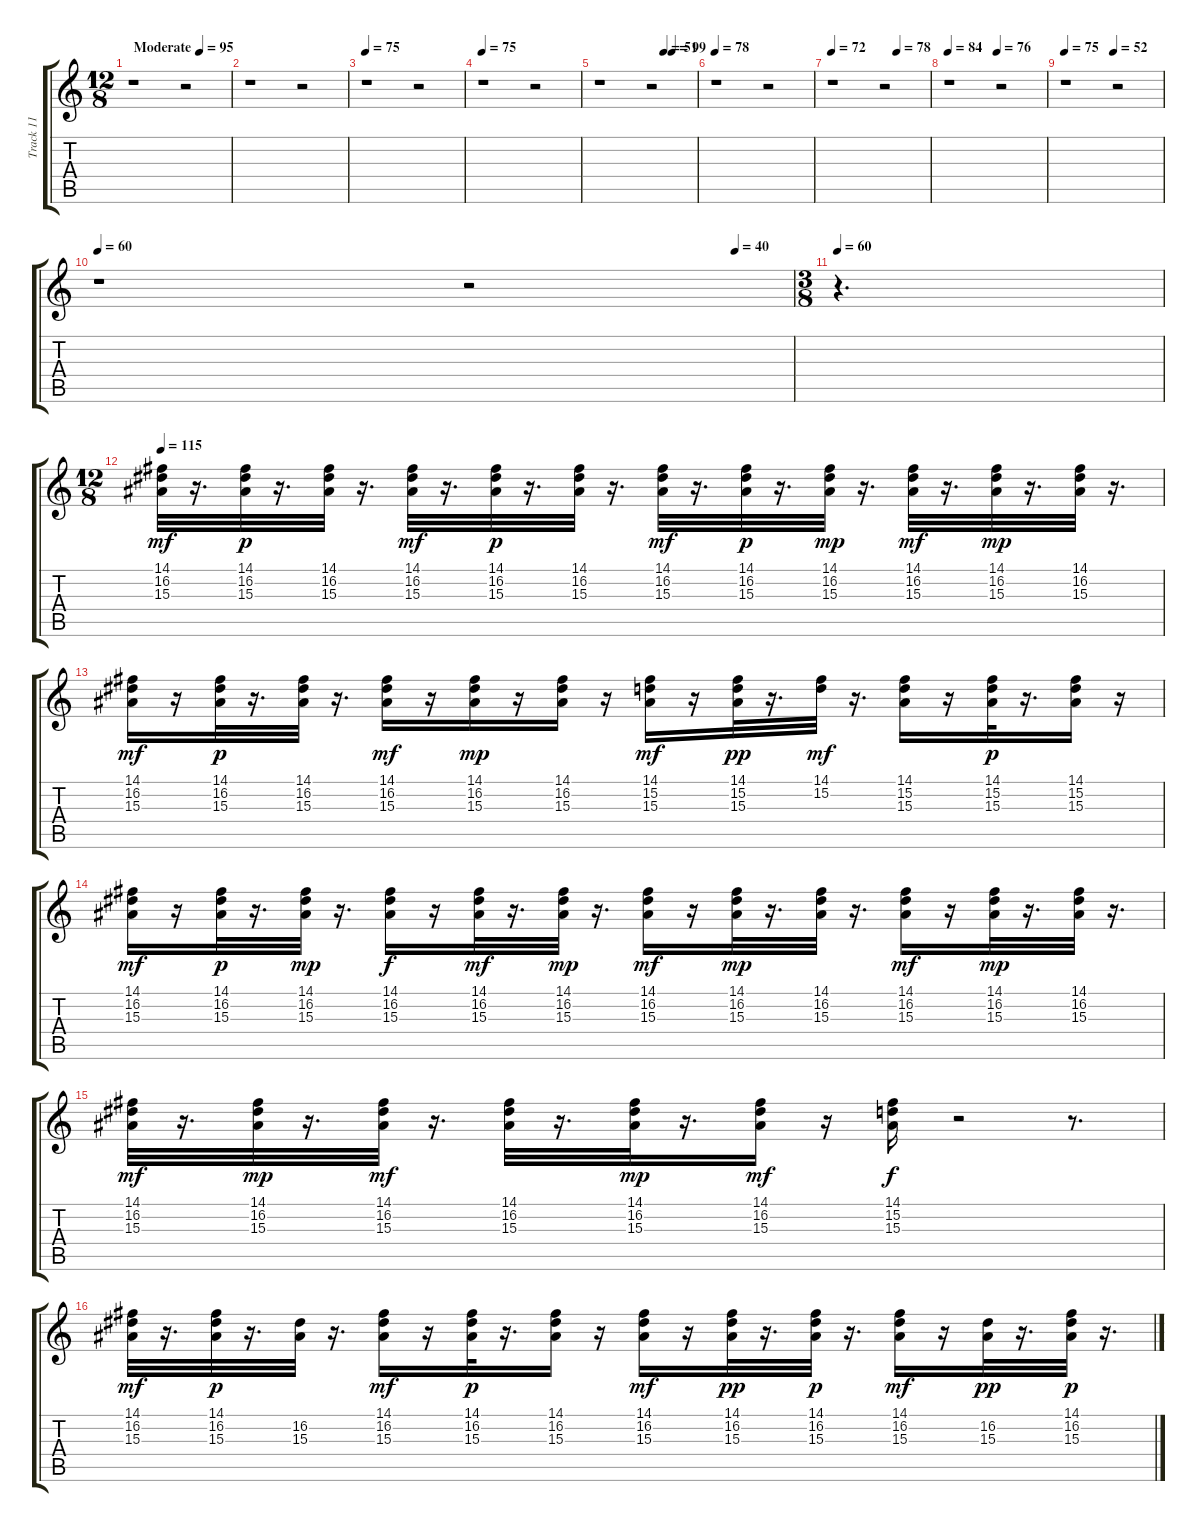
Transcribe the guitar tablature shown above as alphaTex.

\track ("Track 11" "Track 11") {instrument acousticgrandpiano}
\staff {score tabs}
\tuning (E4 B3 G3 D3 A2 E2) {hide}
\ts (12 8)
\tempo (95 "Moderate")
\clef g2
\ks c
r.1{dy mf instrument acousticgrandpiano} r.2 |
r.1 r.2 |
\tempo 75
r.1 r.2 |
\tempo 75
r.1 r.2 |
\tempo (51 0.6666666666666666)
\tempo (99 0.75)
r.1 r.2 |
\tempo 78
r.1 r.2 |
\tempo 72
\tempo (78 0.6666666666666666)
r.1 r.2 |
\tempo 84
\tempo (76 0.5)
r.1 r.2 |
\tempo 75
\tempo (52 0.5)
r.1 r.2 |
\tempo 60
\tempo (40 0.9166666666666666)
r.1 r.2 |
\ts (3 8)
\tempo 60
r.4{d} |
\ts (12 8)
\tempo 115
(14.1 16.2 15.3).32 r.16{d} (14.1 16.2 15.3).32{dy p} r.16{d} (14.1 16.2 15.3).32 r.16{d} (14.1 16.2 15.3).32{dy mf} r.16{d} (14.1 16.2 15.3).32{dy p} r.16{d} (14.1 16.2 15.3).32 r.16{d} (14.1 16.2 15.3).32{dy mf} r.16{d} (14.1 16.2 15.3).32{dy p} r.16{d} (14.1 16.2 15.3).32{dy mp} r.16{d} (14.1 16.2 15.3).32{dy mf} r.16{d} (14.1 16.2 15.3).32{dy mp} r.16{d} (14.1 16.2 15.3).32 r.16{d} |
(14.1 16.2 15.3).16{dy mf} r.16 (14.1 16.2 15.3).32{dy p} r.16{d} (14.1 16.2 15.3).32 r.16{d} (14.1 16.2 15.3).16{dy mf} r.16 (14.1 16.2 15.3).16{dy mp} r.16 (14.1 16.2 15.3).16 r.16 (14.1 15.2 15.3).16{dy mf} r.16 (14.1 15.2 15.3).32{dy pp} r.16{d} (14.1 15.2).32{dy mf} r.16{d} (14.1 15.2 15.3).16 r.16 (14.1 15.2 15.3).32{dy p} r.16{d} (14.1 15.2 15.3).16 r.16 |
(14.1 16.2 15.3).16{dy mf} r.16 (14.1 16.2 15.3).32{dy p} r.16{d} (14.1 16.2 15.3).32{dy mp} r.16{d} (14.1 16.2 15.3).16{dy f} r.16 (14.1 16.2 15.3).32{dy mf} r.16{d} (14.1 16.2 15.3).32{dy mp} r.16{d} (14.1 16.2 15.3).16{dy mf} r.16 (14.1 16.2 15.3).32{dy mp} r.16{d} (14.1 16.2 15.3).32 r.16{d} (14.1 16.2 15.3).16{dy mf} r.16 (14.1 16.2 15.3).32{dy mp} r.16{d} (14.1 16.2 15.3).32 r.16{d} |
(14.1 16.2 15.3).32{dy mf} r.16{d} (14.1 16.2 15.3).32{dy mp} r.16{d} (14.1 16.2 15.3).32{dy mf} r.16{d} (14.1 16.2 15.3).32 r.16{d} (14.1 16.2 15.3).32{dy mp} r.16{d} (14.1 16.2 15.3).16{dy mf} r.16 (14.1 15.2 15.3).16{dy f} r.2 r.8{d} |
(14.1 16.2 15.3).32{dy mf} r.16{d} (14.1 16.2 15.3).32{dy p} r.16{d} (16.2 15.3).32 r.16{d} (14.1 16.2 15.3).16{dy mf} r.16 (14.1 16.2 15.3).32{dy p} r.16{d} (14.1 16.2 15.3).16 r.16 (14.1 16.2 15.3).16{dy mf} r.16 (14.1 16.2 15.3).32{dy pp} r.16{d} (14.1 16.2 15.3).32{dy p} r.16{d} (14.1 16.2 15.3).16{dy mf} r.16 (16.2 15.3).32{dy pp} r.16{d} (14.1 16.2 15.3).32{dy p} r.16{d}
